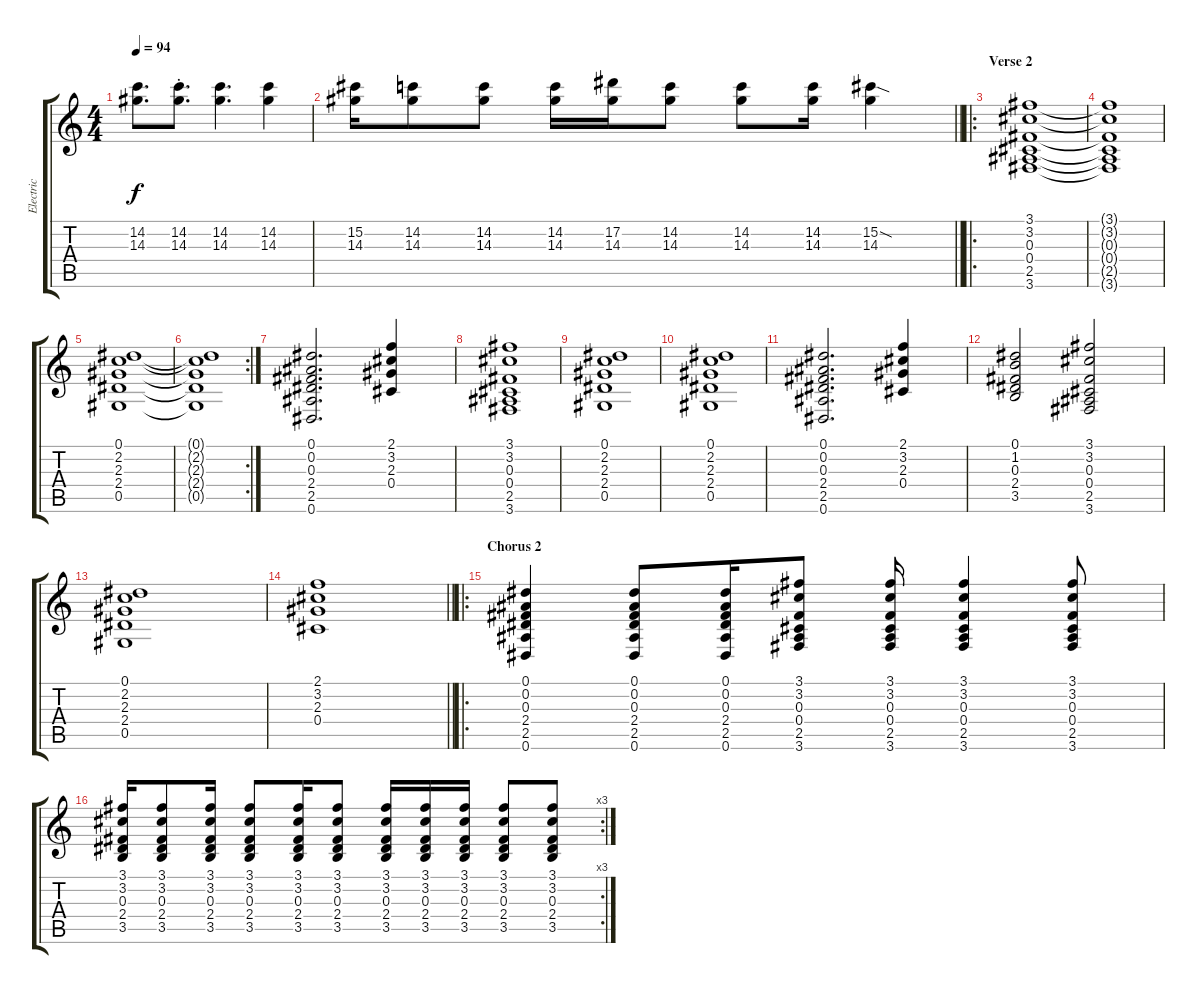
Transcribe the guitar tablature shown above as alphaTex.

\track ("Electric" "Electric") {instrument overdrivenguitar}
\staff {score tabs}
\tuning (Eb4 Bb3 Gb3 Db3 Ab2 Eb2) {hide}
\ts (4 4)
\tempo 94
\clef g2
\ks c
(14.2 14.3).8{d dy f} (14.2{st} 14.3{st}).8{d} (14.2 14.3).4{d} (14.2 14.3).4 |
\barLineRight lightlight
(15.2 14.3).16 (14.2 14.3).8 (14.2 14.3).8 (14.2 14.3).16 (17.2 14.3).16 (14.2 14.3).8 (14.2 14.3).8 (14.2 14.3).16 (15.2{sod} 14.3).4 |
\ro
\section ("" "Verse 2")
(3.1 3.2 0.3 0.4 2.5 3.6).1 |
(3.1{t} 3.2{t} 0.3{t} 0.4{t} 2.5{t} 3.6{t}).1 |
(0.1 2.2 2.3 2.4 0.5).1 |
\rc 2
(0.1{t} 2.2{t} 2.3{t} 2.4{t} 0.5{t}).1 |
(0.1 0.2 0.3 2.4 2.5 0.6).2{d} (2.1 3.2 2.3 0.4).4 |
(3.1 3.2 0.3 0.4 2.5 3.6).1 |
(0.1 2.2 2.3 2.4 0.5).1 |
(0.1 2.2 2.3 2.4 0.5).1 |
(0.1 0.2 0.3 2.4 2.5 0.6).2{d} (2.1 3.2 2.3 0.4).4 |
(0.1 1.2 0.3 2.4 3.5).2 (3.1 3.2 0.3 0.4 2.5 3.6).2 |
(0.1 2.2 2.3 2.4 0.5).1 |
\barLineRight lightlight
(2.1 3.2 2.3 0.4).1 |
\ro
\section ("" "Chorus 2")
(0.1 0.2 0.3 2.4 2.5 0.6).4 (0.1 0.2 0.3 2.4 2.5 0.6).8 (0.1 0.2 0.3 2.4 2.5 0.6).16 (3.1 3.2 0.3 0.4 2.5 3.6).8 (3.1 3.2 0.3 0.4 2.5 3.6).16 (3.1 3.2 0.3 0.4 2.5 3.6).4 (3.1 3.2 0.3 0.4 2.5 3.6).8 |
\rc 3
(3.1 3.2 0.3 2.4 3.5).16 (3.1 3.2 0.3 2.4 3.5).8 (3.1 3.2 0.3 2.4 3.5).16 (3.1 3.2 0.3 2.4 3.5).8 (3.1 3.2 0.3 2.4 3.5).16 (3.1 3.2 0.3 2.4 3.5).8 (3.1 3.2 0.3 2.4 3.5).16 (3.1 3.2 0.3 2.4 3.5).16 (3.1 3.2 0.3 2.4 3.5).16 (3.1 3.2 0.3 2.4 3.5).8 (3.1 3.2 0.3 2.4 3.5).8
